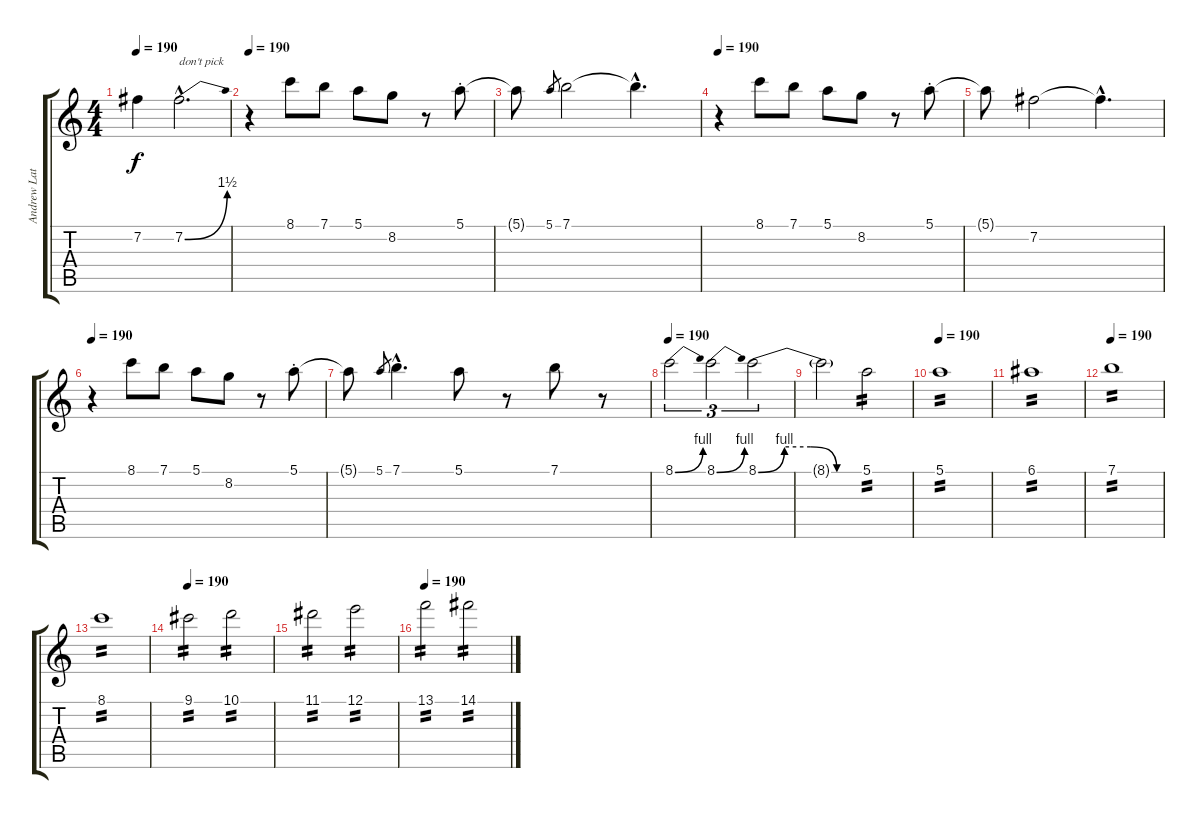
\track ("Andrew Latimer" "Andrew Lat") {instrument overdrivenguitar}
\staff {score tabs}
\tuning (E4 B3 G3 D3 A2 E2) {hide}
\ts (4 4)
\tempo 190
\clef g2
\ks c
7.2{t}.4{dy f} 7.2{be (bend 0 0 60 6) hac}.2{d txt "don't pick"} |
\tempo 190
r.4 8.1.8 7.1.8 5.1.8 8.2.8 r.8 5.1{st}.8 |
5.1{t}.8 5.1.8{gr} 7.1.2 7.1{hac t}.4{d} |
\tempo 190
r.4 8.1.8 7.1.8 5.1.8 8.2.8 r.8 5.1{st}.8 |
5.1{t}.8 7.2.2 7.2{hac t}.4{d} |
\tempo 190
r.4 8.1.8 7.1.8 5.1.8 8.2.8 r.8 5.1{st}.8 |
5.1{t}.8 5.1.8{gr} 7.1{hac}.4{d} 5.1.8 r.8 7.1.8 r.8 |
\tempo 190
8.1{be (bend 0 0 60 4)}.2{tu (3 2)} 8.1{be (bend 0 0 60 4)}.2{tu (3 2)} 8.1{be (custom 0 0 15 4 30 4 45 0 60 0)}.2{tu (3 2)} |
8.1{t}.2 5.1.2{tp 2} |
\tempo 190
5.1.1{tp 2} |
6.1.1{tp 2} |
\tempo 190
7.1.1{tp 2} |
8.1.1{tp 2} |
\tempo 190
9.1.2{tp 2} 10.1.2{tp 2} |
11.1.2{tp 2} 12.1.2{tp 2} |
\tempo 190
13.1.2{tp 2} 14.1.2{tp 2}
